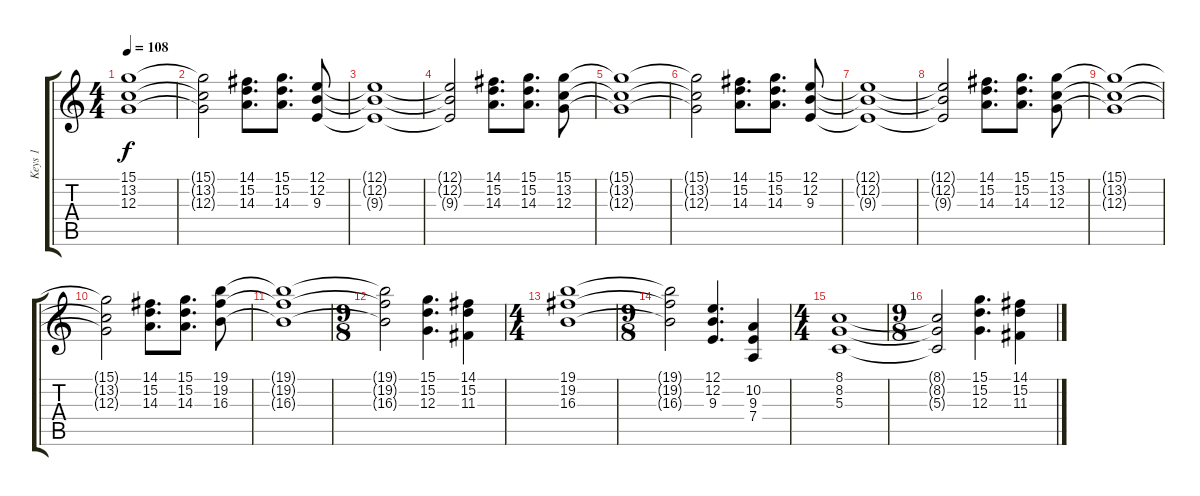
\track ("Keys 1" "Keys 1") {instrument synthstrings2}
\staff {score tabs}
\tuning (E4 B3 G3 D3 A2 E2) {hide}
\ts (4 4)
\tempo 108
\clef g2
\ks c
(15.1{t} 13.2{t} 12.3{t}).1{dy f} |
(15.1{t} 13.2{t} 12.3{t}).2 (14.1 15.2 14.3).8{d} (15.1 15.2 14.3).8{d} (12.1 12.2 9.3).8 |
(12.1{t} 12.2{t} 9.3{t}).1 |
(12.1{t} 12.2{t} 9.3{t}).2 (14.1 15.2 14.3).8{d} (15.1 15.2 14.3).8{d} (15.1 13.2 12.3).8 |
(15.1{t} 13.2{t} 12.3{t}).1 |
(15.1{t} 13.2{t} 12.3{t}).2 (14.1 15.2 14.3).8{d} (15.1 15.2 14.3).8{d} (12.1 12.2 9.3).8 |
(12.1{t} 12.2{t} 9.3{t}).1 |
(12.1{t} 12.2{t} 9.3{t}).2 (14.1 15.2 14.3).8{d} (15.1 15.2 14.3).8{d} (15.1 13.2 12.3).8 |
(15.1{t} 13.2{t} 12.3{t}).1 |
(15.1{t} 13.2{t} 12.3{t}).2 (14.1 15.2 14.3).8{d volume 10} (15.1 15.2 14.3).8{d} (19.1 19.2 16.3).8 |
(19.1{t} 19.2{t} 16.3{t}).1 |
\ts (9 8)
(19.1{t} 19.2{t} 16.3{t}).2 (15.1 15.2 12.3).4{d} (14.1 15.2 11.3).4 |
\ts (4 4)
(19.1 19.2 16.3).1 |
\ts (9 8)
(19.1{t} 19.2{t} 16.3{t}).2 (12.1 12.2 9.3).4{d} (10.2 9.3 7.4).4 |
\ts (4 4)
(8.1 8.2 5.3).1 |
\ts (9 8)
(8.1{t} 8.2{t} 5.3{t}).2 (15.1 15.2 12.3).4{d} (14.1 15.2 11.3).4
